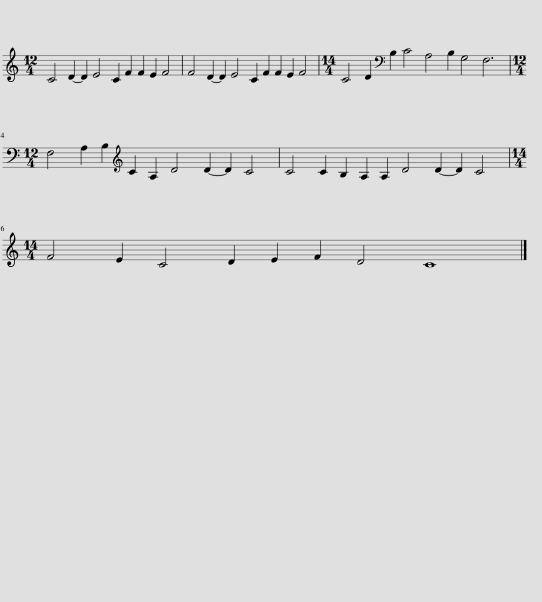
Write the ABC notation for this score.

X:1
L:1/8
M:12/4
I:linebreak $
K:C
V:1 treble
V:1
 C4 D2- D2 E4 C2 F2 F2 E2 F4 | F4 D2- D2 E4 C2 F2 F2 E2 F4 |[M:14/4] C4 D2[K:bass] B,2 C4 A,4 B,2 G,4 F,6 |$[M:12/4] F,4 A,2 B,2[K:treble] C2 A,2 D4 D2- D2 C4 | C4 C2 B,2 A,2 A,2 D4 D2- D2 C4 |$ %5
[M:14/4] F4 E2 C4 D2 E2 F2 D4 C8 |] %6
